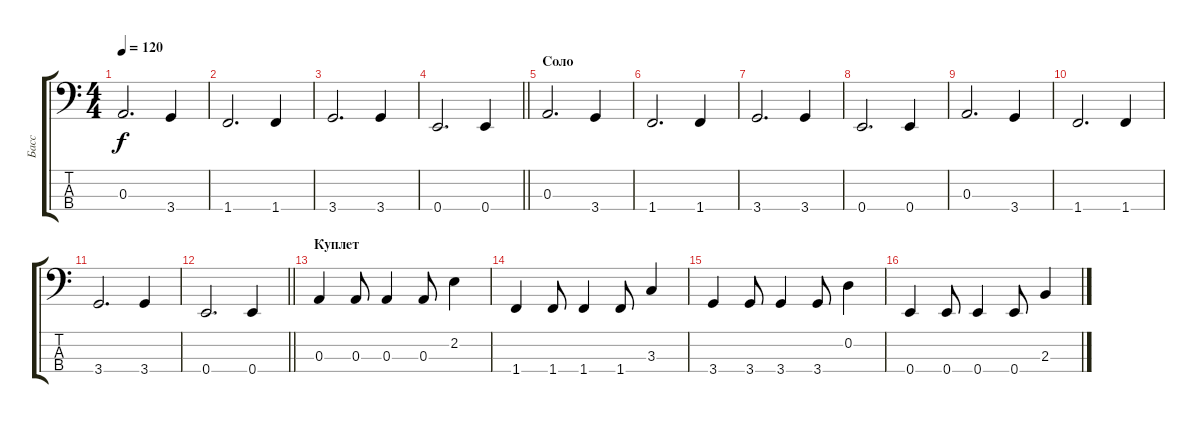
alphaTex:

\track ("Басс" "Басс") {instrument electricbassfinger}
\staff {score tabs}
\tuning (G2 D2 A1 E1) {hide}
\ts (4 4)
\tempo 120
\clef f4
\ks c
0.3.2{d dy f} 3.4.4 |
1.4.2{d} 1.4.4 |
3.4.2{d} 3.4.4 |
\barLineRight lightlight
0.4.2{d} 0.4.4 |
\section ("" "Соло")
0.3.2{d} 3.4.4 |
1.4.2{d} 1.4.4 |
3.4.2{d} 3.4.4 |
0.4.2{d} 0.4.4 |
0.3.2{d} 3.4.4 |
1.4.2{d} 1.4.4 |
3.4.2{d} 3.4.4 |
\barLineRight lightlight
0.4.2{d} 0.4.4 |
\section ("" "Куплет")
0.3.4 0.3.8 0.3.4 0.3.8 2.2.4 |
1.4.4 1.4.8 1.4.4 1.4.8 3.3.4 |
3.4.4 3.4.8 3.4.4 3.4.8 0.2.4 |
0.4.4 0.4.8 0.4.4 0.4.8 2.3.4
